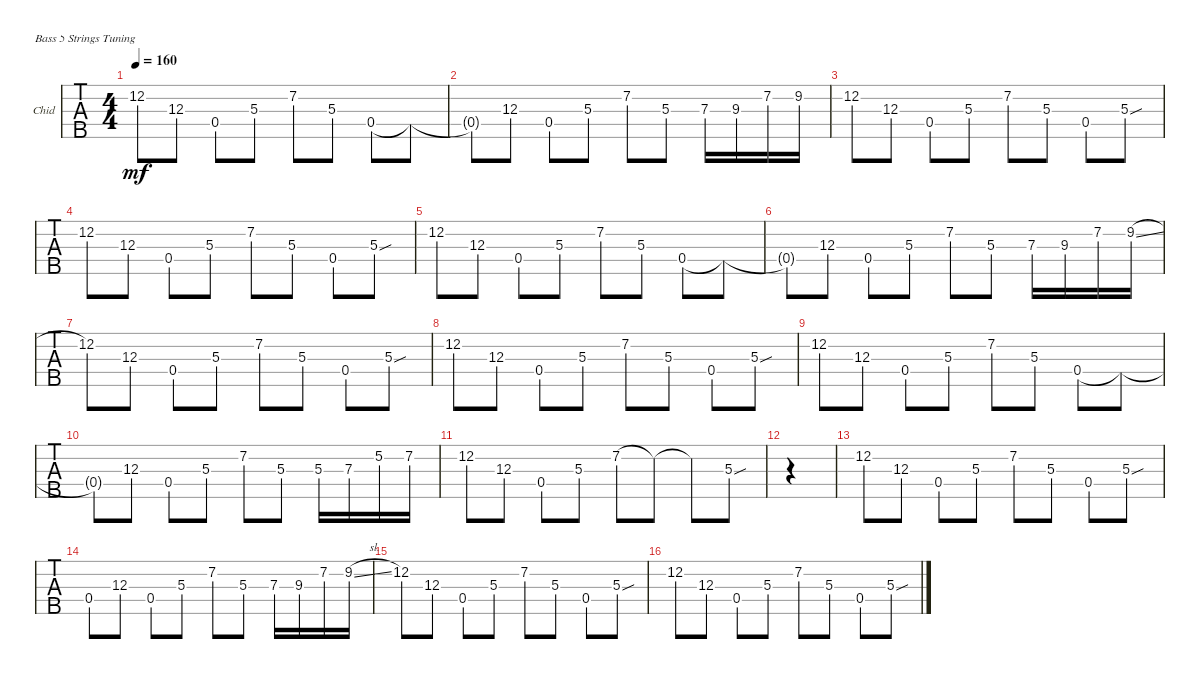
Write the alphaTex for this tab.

\defaultSystemsLayout 4
\bracketExtendMode groupsimilarinstruments
\firstSystemTrackNameOrientation horizontal
\otherSystemsTrackNameOrientation horizontal
\track ("Bass" "Chid") {instrument electricbassfinger}
\staff {tabs}
\tuning (G2 D2 A1 E1 B0)
\ts (4 4)
\tempo 160
\clef g2
\ks c
12.2.8{dy mf} 12.3.8 0.4.8 5.3.8 7.2.8 5.3.8 0.4.8 0.4{t}.8 |
0.4{t}.8 12.3.8 0.4.8 5.3.8 7.2.8 5.3.8 7.3.16 9.3.16 7.2.16 9.2.16 |
12.2.8 12.3.8 0.4.8 5.3.8 7.2.8 5.3.8 0.4.8 5.3{sou}.8 |
12.2.8 12.3.8 0.4.8 5.3.8 7.2.8 5.3.8 0.4.8 5.3{sou}.8 |
12.2.8 12.3.8 0.4.8 5.3.8 7.2.8 5.3.8 0.4.8 0.4{t}.8 |
0.4{t}.8 12.3.8 0.4.8 5.3.8 7.2.8 5.3.8 7.3.16 9.3.16 7.2.16 9.2{sl}.16 |
12.2.8 12.3.8 0.4.8 5.3.8 7.2.8 5.3.8 0.4.8 5.3{sou}.8 |
12.2.8 12.3.8 0.4.8 5.3.8 7.2.8 5.3.8 0.4.8 5.3{sou}.8 |
12.2.8 12.3.8 0.4.8 5.3.8 7.2.8 5.3.8 0.4.8 0.4{t}.8 |
0.4{t}.8 12.3.8 0.4.8 5.3.8 7.2.8 5.3.8 5.3.16 7.3.16 5.2.16 7.2.16 |
12.2.8 12.3.8 0.4.8 5.3.8 7.2.8 7.2{t}.8 7.2{t}.8 5.3{sou}.8 |
|
12.2.8 12.3.8 0.4.8 5.3.8 7.2.8 5.3.8 0.4.8 5.3{sou}.8 |
0.4.8 12.3.8 0.4.8 5.3.8 7.2.8 5.3.8 7.3.16 9.3.16 7.2.16 9.2{sl}.16 |
12.2.8 12.3.8 0.4.8 5.3.8 7.2.8 5.3.8 0.4.8 5.3{sou}.8 |
12.2.8 12.3.8 0.4.8 5.3.8 7.2.8 5.3.8 0.4.8 5.3{sou}.8
